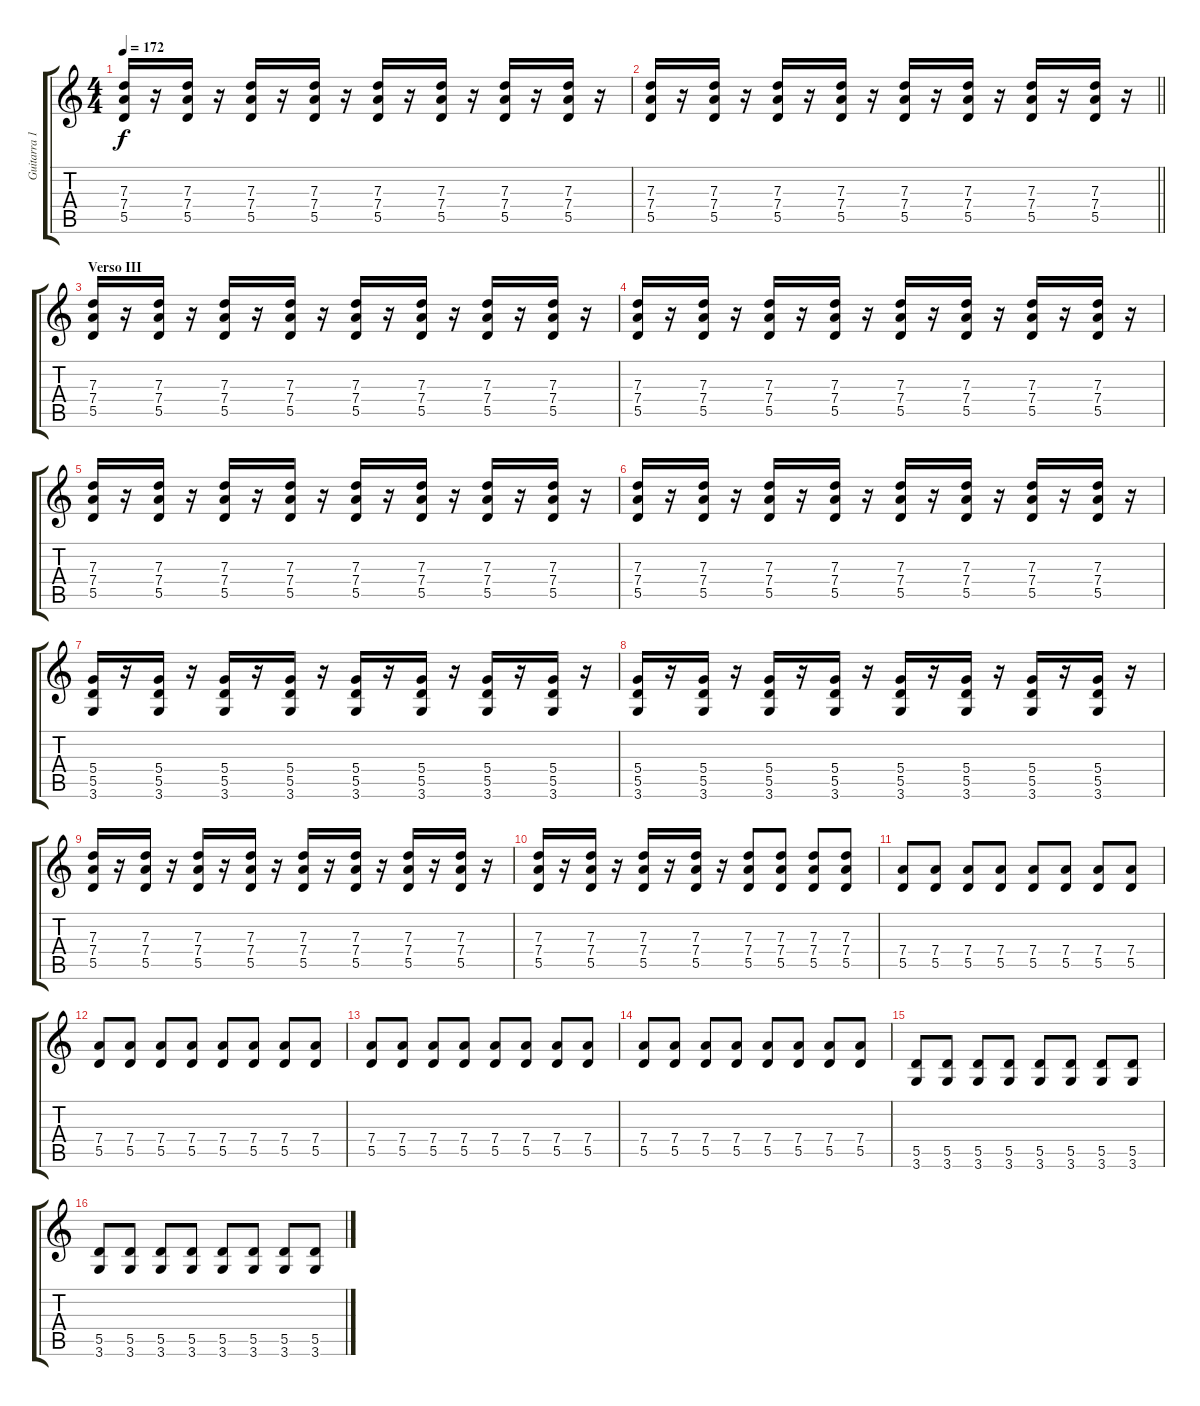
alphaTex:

\track ("Guitarra 1 - Mathias" "Guitarra 1") {instrument distortionguitar}
\staff {score tabs}
\tuning (E4 B3 G3 D3 A2 E2) {hide}
\ts (4 4)
\tempo 172
\clef g2
\ks c
(7.3 7.4 5.5).16{dy f} r.16 (7.3 7.4 5.5).16 r.16 (7.3 7.4 5.5).16 r.16 (7.3 7.4 5.5).16 r.16 (7.3 7.4 5.5).16 r.16 (7.3 7.4 5.5).16 r.16 (7.3 7.4 5.5).16 r.16 (7.3 7.4 5.5).16 r.16 |
\barLineRight lightlight
(7.3 7.4 5.5).16 r.16 (7.3 7.4 5.5).16 r.16 (7.3 7.4 5.5).16 r.16 (7.3 7.4 5.5).16 r.16 (7.3 7.4 5.5).16 r.16 (7.3 7.4 5.5).16 r.16 (7.3 7.4 5.5).16 r.16 (7.3 7.4 5.5).16 r.16 |
\section ("" "Verso III")
(7.3 7.4 5.5).16{volume 8} r.16 (7.3 7.4 5.5).16 r.16 (7.3 7.4 5.5).16 r.16 (7.3 7.4 5.5).16 r.16 (7.3 7.4 5.5).16 r.16 (7.3 7.4 5.5).16 r.16 (7.3 7.4 5.5).16 r.16 (7.3 7.4 5.5).16 r.16 |
(7.3 7.4 5.5).16 r.16 (7.3 7.4 5.5).16 r.16 (7.3 7.4 5.5).16 r.16 (7.3 7.4 5.5).16 r.16 (7.3 7.4 5.5).16 r.16 (7.3 7.4 5.5).16 r.16 (7.3 7.4 5.5).16 r.16 (7.3 7.4 5.5).16 r.16 |
(7.3 7.4 5.5).16 r.16 (7.3 7.4 5.5).16 r.16 (7.3 7.4 5.5).16 r.16 (7.3 7.4 5.5).16 r.16 (7.3 7.4 5.5).16 r.16 (7.3 7.4 5.5).16 r.16 (7.3 7.4 5.5).16 r.16 (7.3 7.4 5.5).16 r.16 |
(7.3 7.4 5.5).16 r.16 (7.3 7.4 5.5).16 r.16 (7.3 7.4 5.5).16 r.16 (7.3 7.4 5.5).16 r.16 (7.3 7.4 5.5).16 r.16 (7.3 7.4 5.5).16 r.16 (7.3 7.4 5.5).16 r.16 (7.3 7.4 5.5).16 r.16 |
(5.4 5.5 3.6).16 r.16 (5.4 5.5 3.6).16 r.16 (5.4 5.5 3.6).16 r.16 (5.4 5.5 3.6).16 r.16 (5.4 5.5 3.6).16 r.16 (5.4 5.5 3.6).16 r.16 (5.4 5.5 3.6).16 r.16 (5.4 5.5 3.6).16 r.16 |
(5.4 5.5 3.6).16 r.16 (5.4 5.5 3.6).16 r.16 (5.4 5.5 3.6).16 r.16 (5.4 5.5 3.6).16 r.16 (5.4 5.5 3.6).16 r.16 (5.4 5.5 3.6).16 r.16 (5.4 5.5 3.6).16 r.16 (5.4 5.5 3.6).16 r.16 |
(7.3 7.4 5.5).16 r.16 (7.3 7.4 5.5).16 r.16 (7.3 7.4 5.5).16 r.16 (7.3 7.4 5.5).16 r.16 (7.3 7.4 5.5).16 r.16 (7.3 7.4 5.5).16 r.16 (7.3 7.4 5.5).16 r.16 (7.3 7.4 5.5).16 r.16 |
(7.3 7.4 5.5).16 r.16 (7.3 7.4 5.5).16 r.16 (7.3 7.4 5.5).16 r.16 (7.3 7.4 5.5).16 r.16 (7.3 7.4 5.5).8 (7.3 7.4 5.5).8 (7.3 7.4 5.5).8 (7.3 7.4 5.5).8 |
(7.4 5.5).8{volume 8} (7.4 5.5).8 (7.4 5.5).8 (7.4 5.5).8 (7.4 5.5).8 (7.4 5.5).8 (7.4 5.5).8 (7.4 5.5).8 |
(7.4 5.5).8 (7.4 5.5).8 (7.4 5.5).8 (7.4 5.5).8 (7.4 5.5).8 (7.4 5.5).8 (7.4 5.5).8 (7.4 5.5).8 |
(7.4 5.5).8 (7.4 5.5).8 (7.4 5.5).8 (7.4 5.5).8 (7.4 5.5).8 (7.4 5.5).8 (7.4 5.5).8 (7.4 5.5).8 |
(7.4 5.5).8 (7.4 5.5).8 (7.4 5.5).8 (7.4 5.5).8 (7.4 5.5).8 (7.4 5.5).8 (7.4 5.5).8 (7.4 5.5).8 |
(5.5 3.6).8 (5.5 3.6).8 (5.5 3.6).8 (5.5 3.6).8 (5.5 3.6).8 (5.5 3.6).8 (5.5 3.6).8 (5.5 3.6).8 |
(5.5 3.6).8 (5.5 3.6).8 (5.5 3.6).8 (5.5 3.6).8 (5.5 3.6).8 (5.5 3.6).8 (5.5 3.6).8 (5.5 3.6).8
